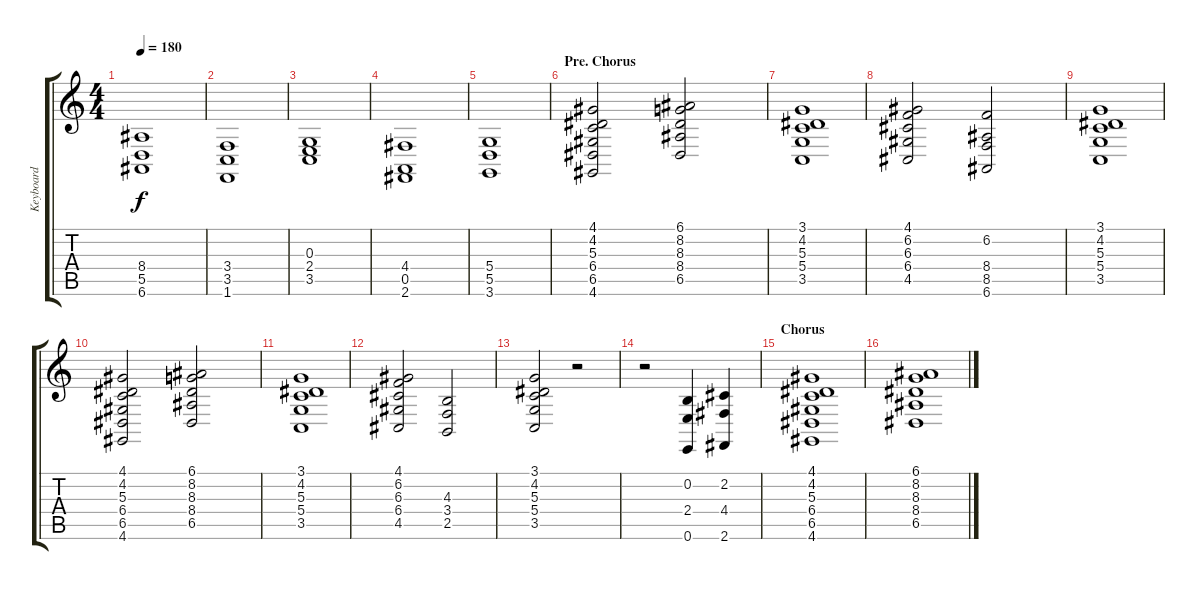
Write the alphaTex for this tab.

\track ("Keyboard" "Keyboard") {instrument stringensemble1}
\staff {score tabs}
\tuning (E4 B3 G3 D3 A2 E2) {hide}
\ts (4 4)
\tempo 180
\clef g2
\ks c
(8.4 5.5 6.6).1{dy f} |
(3.4 3.5 1.6).1 |
(0.3 2.4 3.5).1 |
(4.4 0.5 2.6).1 |
(5.4 5.5 3.6).1 |
\section ("" "Pre. Chorus")
(4.1 4.2 5.3 6.4 6.5 4.6).2 (6.1 8.2 8.3 8.4 6.5).2 |
(3.1 4.2 5.3 5.4 3.5).1 |
(4.1 6.2 6.3 6.4 4.5).2 (6.2 8.4 8.5 6.6).2 |
(3.1 4.2 5.3 5.4 3.5).1 |
(4.1 4.2 5.3 6.4 6.5 4.6).2 (6.1 8.2 8.3 8.4 6.5).2 |
(3.1 4.2 5.3 5.4 3.5).1 |
(4.1 6.2 6.3 6.4 4.5).2 (4.3 3.4 2.5).2 |
(3.1 4.2 5.3 5.4 3.5).2 r.2 |
r.2 (0.2 2.4 0.6).4 (2.2 4.4 2.6).4 |
\section ("" "Chorus")
(4.1 4.2 5.3 6.4 6.5 4.6).1 |
(6.1 8.2 8.3 8.4 6.5).1
